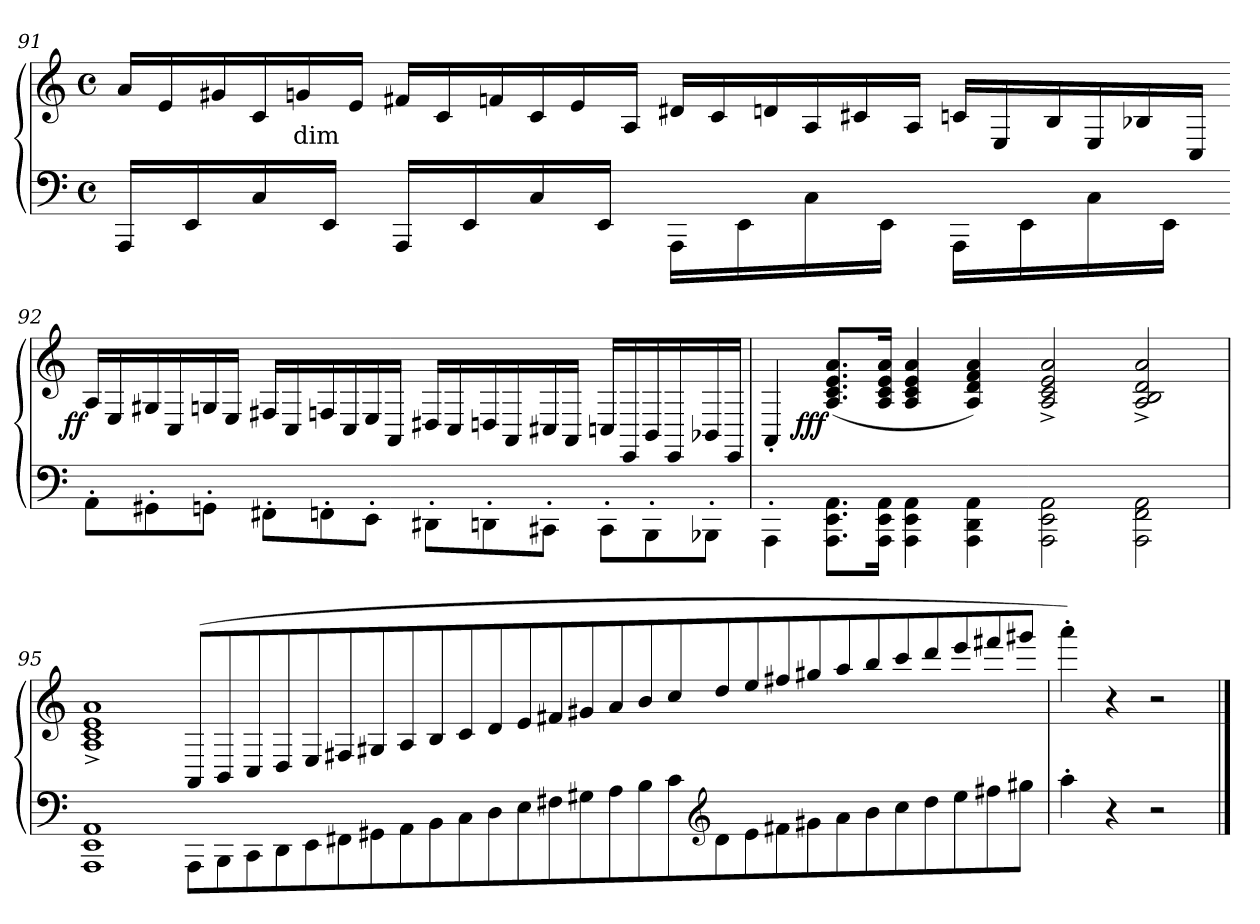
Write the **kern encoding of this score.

**kern	**kern	**dynam
*part1	*part1	*part1
*staff2	*staff1	*staff1/2
*clefF4	*clefG2	*
*k[]	*k[]	*
*a:	*a:	*
*M4/4	*M4/4	*
*met(c)	*met(c)	*
*	*Xtuplet	*
=91	=91	=91
16AAALL	24aLL	.
.	24e	.
16EE	.	.
.	24g#X	.
16C	24c	.
!	!LO:TX:c:t=dim	!
.	24gn	.
16EEJJ	.	.
.	24eJJ	.
16AAALL	24f#XLL	.
.	24c	.
16EE	.	.
.	24fn	.
16C	24c	.
.	24e	.
16EEJJ	.	.
.	24AJJ	.
16AAA\LL	24d#XLL	.
.	24c	.
16EE\	.	.
.	24dn	.
16C\	24A/	.
.	24c#X	.
16EE\JJ	.	.
.	24A/JJ	.
16AAA\LL	24cnLL	.
.	24E/	.
16EE\	.	.
.	24B/	.
16C\	24E/	.
.	24B-X	.
16EE\JJ	.	.
.	24C/JJ	.
=92-	=92-	=92-
*Xtuplet	*	*
!	!	!LO:DY:rj
12AA'<\L	24A/LL	ff
.	24E/	.
12GG#X'<\	24G#X	.
.	24C/	.
12GGn'<\J	24Gn/	.
.	24E/JJ	.
12FF#X'<\L	24F#XLL	.
.	24C/	.
12FFn'<\	24Fn/	.
.	24C/	.
12EE'<\J	24E/	.
.	24AA/JJ	.
12DD#X'<\L	24D#XLL	.
.	24C/	.
12DDn'<\	24Dn/	.
.	24AA/	.
12CC#X'<\J	24C#X	.
.	24AA/JJ	.
12CC#'<\L	24Cn/LL	.
.	24EE/	.
12BBB'<\	24BB/	.
.	24EE/	.
12BBB-X'<\J	24BB-X	.
.	24EE/JJ	.
=93	=93	=93
4AAA'<\	4AA'</	.
!	!	!LO:DY:rj
8.AA\ 8.EE\ 8.AAA\L	(>8.a/ 8.e/ 8.c/ 8.A/L	fff
16AA\ 16EE\ 16AAA\Jk	16a/ 16e/ 16c/ 16A/Jk	.
4AA\ 4EE\ 4AAA\	4a/ 4e/ 4c/ 4A/	.
4AA\ 4DD\ 4AAA\	4a/ 4f/ 4d/ 4A/)	.
=94-	=94-	=94-
2AA\ 2EE\ 2AAA\	2a^>/ 2e^>/ 2c^>/ 2A^>/	.
2AA\ 2FF\ 2AAA\	2a^>/ 2d^>/ 2B^>/ 2A^>/	.
=95	=95	=95
1AA\ 1EE\ 1AAA\	1a^>/ 1e^>/ 1c^>/ 1A^>/	.
8AAA!\L	(>8AA!/L	.
8BBB!\	8BB!/	.
8CC!\	8C!/	.
8DD!\	8D!/	.
8EE!\	8E!/	.
8FF#X!\	8F#X!	.
8GG#X!\	8G#X!	.
8AA!\	8A!/	.
8BB!\	8B!/	.
8C!\	8c!	.
8D!\	8d!	.
8E!\	8e!	.
8F#!\	8f#X!	.
8G#!\	8g#X!	.
8A!\	8a!	.
8B!\	8b!	.
8c!\	8cc!	.
*clefG2	*	*
8d!\	8dd!	.
8e!\	8ee!	.
8f#X!\	8ff#X!	.
8g#X!\	8gg#X!	.
8a!\	8aa!	.
8b!\	8bb!	.
8cc!\	8ccc!	.
8dd!\	8ddd!	.
8ee!\	8eee!	.
8ff#!\	8fff#!	.
8gg#!\J	8ggg#!J	.
=96	=96	=96
4aa'>	4aaa'>)	.
4r	4r	.
2r	2r	.
==	==	==
*-	*-	*-
